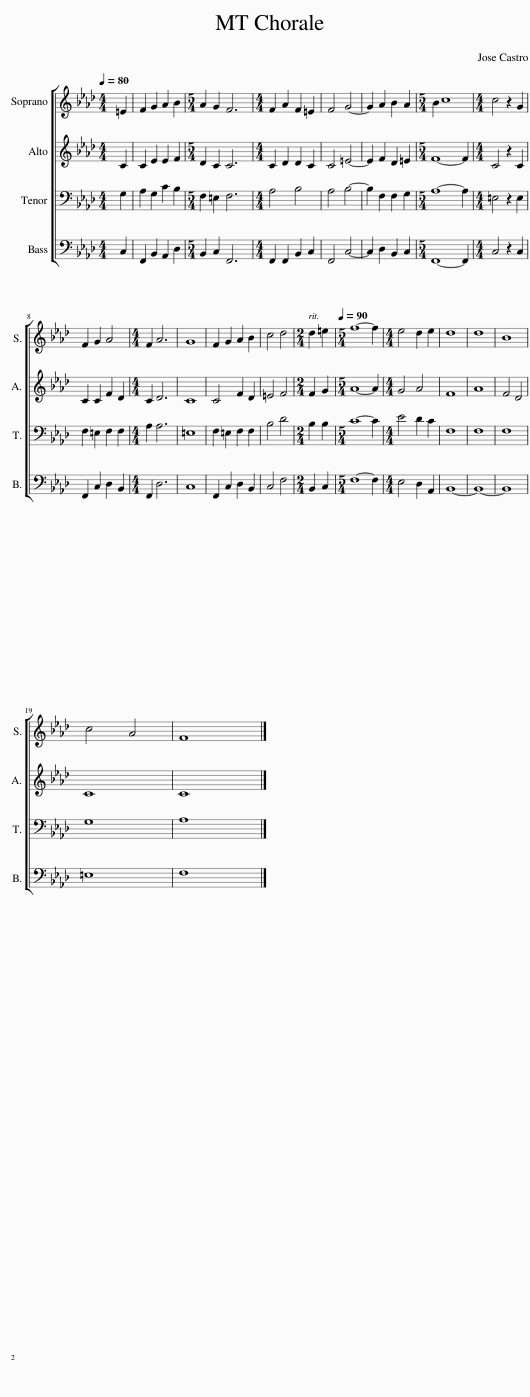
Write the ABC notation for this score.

X:1
%%score [ 1 2 3 4 ]
L:1/8
Q:1/4=80
M:4/4
I:linebreak $
K:Ab
V:1 treble
V:2 treble
V:3 bass
V:4 bass
V:1
 =E2 | F2 G2 A2 B2 |[M:5/4] A2 G2 F6 |[M:4/4] F2 A2 F2 =E2 | F4 G4- | %5
 G2 A2 B2 A2 |[M:5/4] B2 c8 |[M:4/4] c4 z2 G2 |$ F2 G2 A4 |[M:4/4] F2 A6 | %10
 G8 | F2 G2 A2 B2 | c4 d4 |[M:2/4][Q:1/4=30] d2 =e2 |[M:5/4][Q:1/4=90] f8- f2 | %15
[M:4/4] e4 d2 e2 | d8 | d8 | B8 |$ c4 A4 | %20
 F8 |] %21
V:2
 C2 | C2 E2 E2 F2 |[M:5/4] D2 C2 C6 |[M:4/4] C2 D2 D2 C2 | C4 =E4- | %5
 E2 F2 D2 =E2 |[M:5/4] F8- F2 |[M:4/4] C4 z2 C2 |$ C2 C2 F2 D2 |[M:4/4] C2 D6 | %10
 C8 | C4 F2 D2 | =E4 F4 |[M:2/4] F2 G2 |[M:5/4] A8- A2 | %15
[M:4/4] G4 A4 | F8 | A8 | F4 D4 |$ C8 | %20
 C8 |] %21
V:3
 G,2 | A,2 G,2 C2 B,2 |[M:5/4] F,2 =E,2 F,6 |[M:4/4] A,4 B,4 | A,4 B,4- | %5
 B,2 F,2 F,2 G,2 |[M:5/4] A,8- A,2 |[M:4/4] =E,4 z2 E,2 |$ F,2 =E,2 F,2 F,2 |[M:4/4] A,2 A,6 | %10
 =E,8 | F,2 =E,2 F,2 F,2 | B,4 D4 |[M:2/4] B,2 B,2 |[M:5/4] C8- C2 | %15
[M:4/4] E4 D2 C2 | F,8 | F,8 | F,8 |$ G,8 | %20
 A,8 |] %21
V:4
 C,2 | F,,2 B,,2 A,,2 D,2 |[M:5/4] B,,2 C,2 F,,6 |[M:4/4] F,,2 F,,2 B,,2 C,2 | F,,4 C,4- | %5
 C,2 D,2 B,,2 C,2 |[M:5/4] F,,8- F,,2 |[M:4/4] C,4 z2 C,2 |$ F,,2 C,2 D,2 B,,2 |[M:4/4] F,,2 D,6 | %10
 C,8 | F,,2 C,2 D,2 B,,2 | C,4 F,4 |[M:2/4] B,,2 C,2 |[M:5/4] F,8- F,2 | %15
[M:4/4] E,4 D,2 A,,2 | B,,8- | B,,8- | B,,8 |$ =E,8 | %20
 F,8 |] %21
